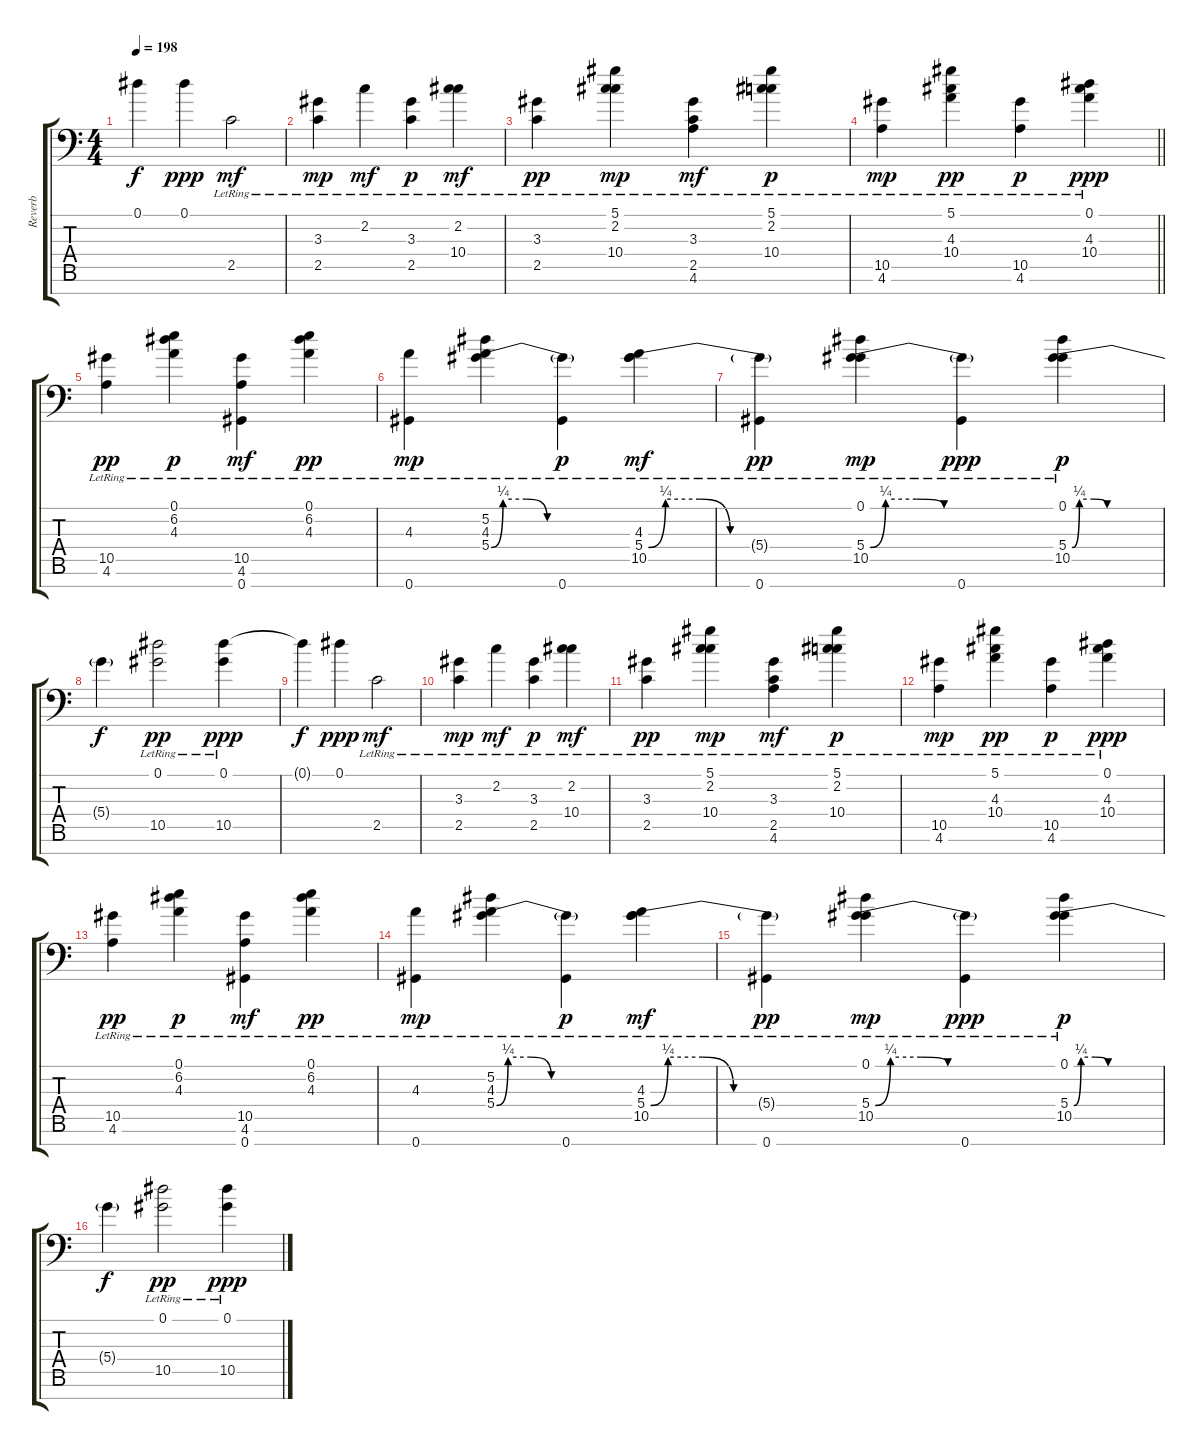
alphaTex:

\track ("Reverb" "Reverb") {instrument electricguitarjazz}
\staff {score tabs}
\tuning (Eb4 Bb3 F3 Eb3 Bb2 F2 Ab1) {hide}
\ts (4 4)
\tempo 198
\clef f4
\ks c
0.1{t}.4{dy f} 0.1.4{dy ppp} 2.5{lr}.2{dy mf} |
(3.3{lr} 2.5{lr}).4{dy mp} 2.2{lr}.4{dy mf} (3.3{lr} 2.5{lr}).4{dy p} (2.2{lr} 10.4{lr}).4{dy mf} |
(3.3{lr} 2.5{lr}).4{dy pp} (5.1 2.2{lr} 10.4{lr}).4{dy mp} (3.3{lr} 2.5{lr} 4.6{lr}).4{dy mf} (5.1 2.2{lr} 10.4{lr}).4{dy p} |
\barLineRight lightlight
(10.5{lr} 4.6{lr}).4{dy mp} (5.1 4.3 10.4{lr}).4{dy pp} (10.5 4.6{lr}).4{dy p} (0.1 4.3{lr} 10.4{lr}).4{dy ppp} |
\section ("" "")
(10.5 4.6{lr}).4{dy pp} (0.1{lr} 6.2{lr} 4.3{lr}).4{dy p} (10.5{lr} 4.6{lr} 0.7{lr}).4{dy mf} (0.1{lr} 6.2{lr} 4.3{lr}).4{dy pp} |
(4.3{lr} 0.7{lr}).4{dy mp} (5.2{lr} 4.3{lr} 5.4{be (custom 0 0 5 1 15 1 24 0 60 0) lr}).4 (5.4{t} 0.7{lr}).4{dy p} (4.3{lr} 5.4{be (custom 0 0 5 1 15 1 24 0 60 0) lr} 10.5{lr}).4{dy mf} |
(5.4{t} 0.7{lr}).4{dy pp} (0.1{lr} 5.4{be (custom 0 0 5 1 15 1 24 0 60 0) lr} 10.5{lr}).4{dy mp} (5.4{t} 0.7{lr}).4{dy ppp} (0.1{lr} 5.4{be (custom 0 0 5 1 15 1 24 0 60 0) lr} 10.5{lr}).4{dy p} |
5.4{t}.4{dy f} (0.1{lr} 10.5{lr}).2{dy pp} (0.1{lr} 10.5{lr}).4{dy ppp} |
0.1{t}.4{dy f} 0.1.4{dy ppp} 2.5{lr}.2{dy mf} |
(3.3{lr} 2.5{lr}).4{dy mp} 2.2{lr}.4{dy mf} (3.3{lr} 2.5{lr}).4{dy p} (2.2{lr} 10.4{lr}).4{dy mf} |
(3.3{lr} 2.5{lr}).4{dy pp} (5.1 2.2{lr} 10.4{lr}).4{dy mp} (3.3{lr} 2.5{lr} 4.6{lr}).4{dy mf} (5.1 2.2{lr} 10.4{lr}).4{dy p} |
(10.5{lr} 4.6{lr}).4{dy mp} (5.1 4.3 10.4{lr}).4{dy pp} (10.5 4.6{lr}).4{dy p} (0.1 4.3{lr} 10.4{lr}).4{dy ppp} |
(10.5 4.6{lr}).4{dy pp} (0.1{lr} 6.2{lr} 4.3{lr}).4{dy p} (10.5{lr} 4.6{lr} 0.7{lr}).4{dy mf} (0.1{lr} 6.2{lr} 4.3{lr}).4{dy pp} |
(4.3{lr} 0.7{lr}).4{dy mp} (5.2{lr} 4.3{lr} 5.4{be (custom 0 0 5 1 15 1 24 0 60 0) lr}).4 (5.4{t} 0.7{lr}).4{dy p} (4.3{lr} 5.4{be (custom 0 0 5 1 15 1 24 0 60 0) lr} 10.5{lr}).4{dy mf} |
(5.4{t} 0.7{lr}).4{dy pp} (0.1{lr} 5.4{be (custom 0 0 5 1 15 1 24 0 60 0) lr} 10.5{lr}).4{dy mp} (5.4{t} 0.7{lr}).4{dy ppp} (0.1{lr} 5.4{be (custom 0 0 5 1 15 1 24 0 60 0) lr} 10.5{lr}).4{dy p} |
5.4{t}.4{dy f} (0.1{lr} 10.5{lr}).2{dy pp} (0.1{lr} 10.5{lr}).4{dy ppp}
